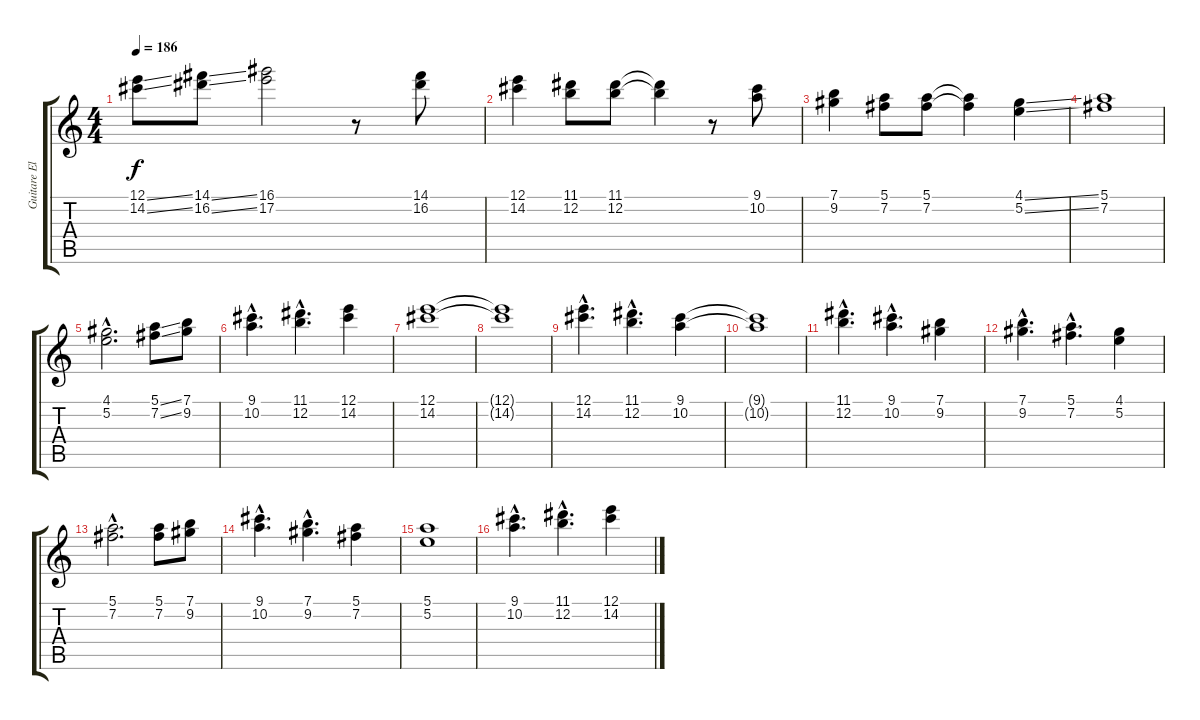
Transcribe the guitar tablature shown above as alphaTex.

\track ("Guitare Electrique" "Guitare El") {instrument electricguitarjazz}
\staff {score tabs}
\tuning (E4 B3 G3 D3 A2 E2) {hide}
\ts (4 4)
\tempo 186
\clef g2
\ks c
(12.1{ss} 14.2{ss}).8{dy f} (14.1{ss} 16.2{ss}).8 (16.1 17.2).2 r.8 (14.1 16.2).8 |
(12.1 14.2).4 (11.1 12.2).8 (11.1 12.2).8 (11.1{t} 12.2{t}).4 r.8 (9.1 10.2).8 |
(7.1 9.2).4 (5.1 7.2).8 (5.1 7.2).8 (5.1{t} 7.2{t}).4 (4.1{ss} 5.2{ss}).4 |
(5.1 7.2).1 |
(4.1{hac} 5.2{hac}).2{d} (5.1{ss} 7.2{ss}).8 (7.1 9.2).8 |
(9.1{hac} 10.2{hac}).4{d} (11.1{hac} 12.2{hac}).4{d} (12.1 14.2).4 |
(12.1 14.2).1 |
(12.1{t} 14.2{t}).1 |
(12.1{hac} 14.2{hac}).4{d} (11.1{hac} 12.2{hac}).4{d} (9.1 10.2).4 |
(9.1{t} 10.2{t}).1 |
(11.1{hac} 12.2{hac}).4{d} (9.1{hac} 10.2{hac}).4{d} (7.1 9.2).4 |
(7.1{hac} 9.2{hac}).4{d} (5.1{hac} 7.2{hac}).4{d} (4.1 5.2).4 |
(5.1{hac} 7.2{hac}).2{d} (5.1 7.2).8 (7.1 9.2).8 |
(9.1{hac} 10.2{hac}).4{d} (7.1{hac} 9.2{hac}).4{d} (5.1 7.2).4 |
(5.1 5.2).1 |
(9.1{hac} 10.2{hac}).4{d} (11.1{hac} 12.2{hac}).4{d} (12.1 14.2).4
